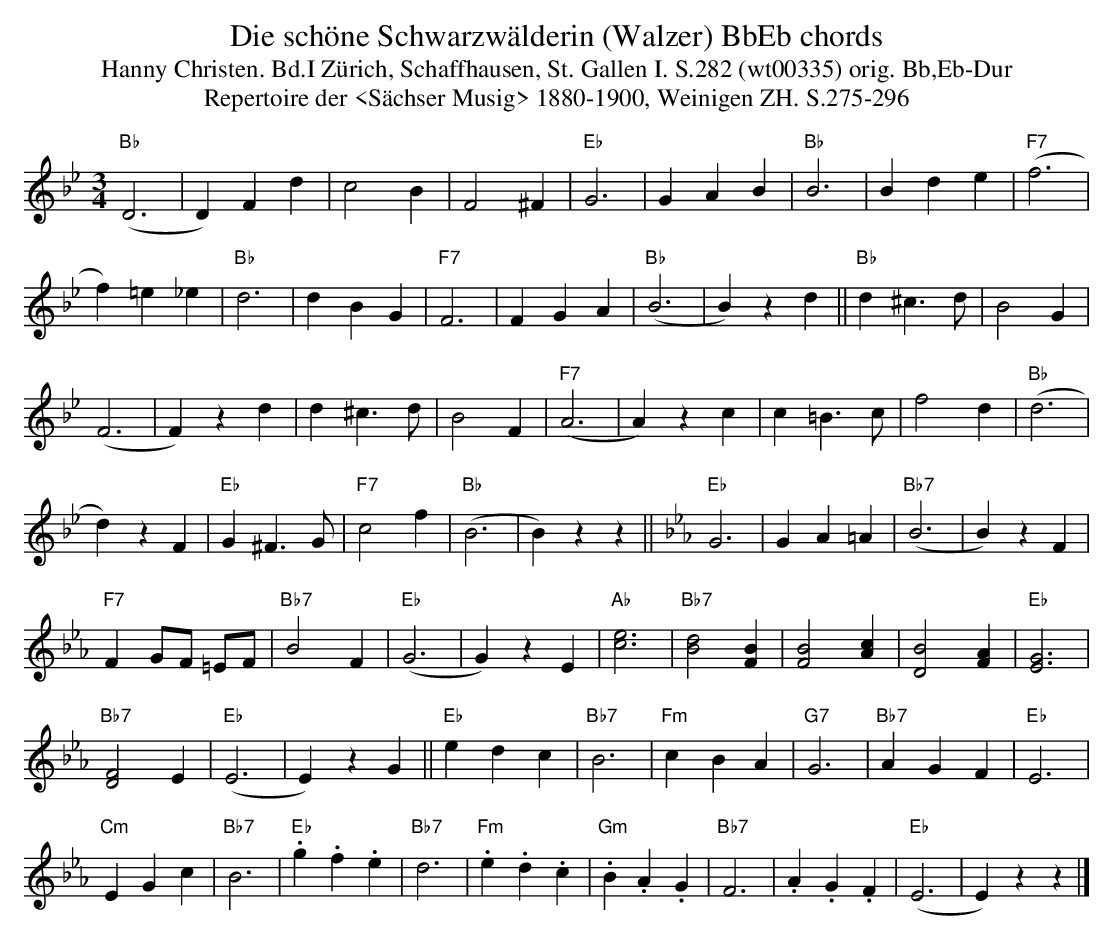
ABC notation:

X:1
T: Die sch\"one Schwarzw\"alderin (Walzer) BbEb chords
T:Hanny Christen. Bd.I Zürich, Schaffhausen, St. Gallen I. S.282 (wt00335) orig. Bb,Eb-Dur
T: Repertoire der <S\"achser Musig> 1880-1900, Weinigen ZH. S.275-296
M:3/4
L:1/4
K:Bb %%MIDI gchordon
"Bb"(D3 | D)Fd | c2B | F2^F | "Eb"G3 | GAB | "Bb"B3 | Bde | "F7"(f3 |
f)=e_e | "Bb"d3 | dBG | "F7"F3 | FGA | "Bb"(B3 | B)zd || "Bb"d^c>d | B2G |
(F3 | F)zd | d^c>d | B2F | "F7"(A3 | A)zc | c=B>c | f2d |  "Bb"(d3 |
d)zF | "Eb"G^F>G | "F7"c2f | "Bb"(B3 | B)zz || [K:Eb] "Eb"G3 | GA=A | "Bb7"(B3 | B)zF |
"F7"FG/F/ =E/F/ | "Bb7"B2F | "Eb"(G3 | G)zE | "Ab"[ce]3 | "Bb7"[dB]2 [FB] | [FB]2 [Ac] | [DB]2 [AF] | "Eb"[EG]3 |
"Bb7"[DF]2 E | "Eb"(E3 | E)zG || "Eb"edc | "Bb7"B3 | "Fm"cBA | "G7"G3 | "Bb7"AGF | "Eb"E3 |
"Cm"EGc | "Bb7"B3 | "Eb".g.f.e | "Bb7"d3 | "Fm".e.d.c | "Gm".B.A.G | "Bb7"F3 | .A.G.F | "Eb"(E3 | E)zz |]
